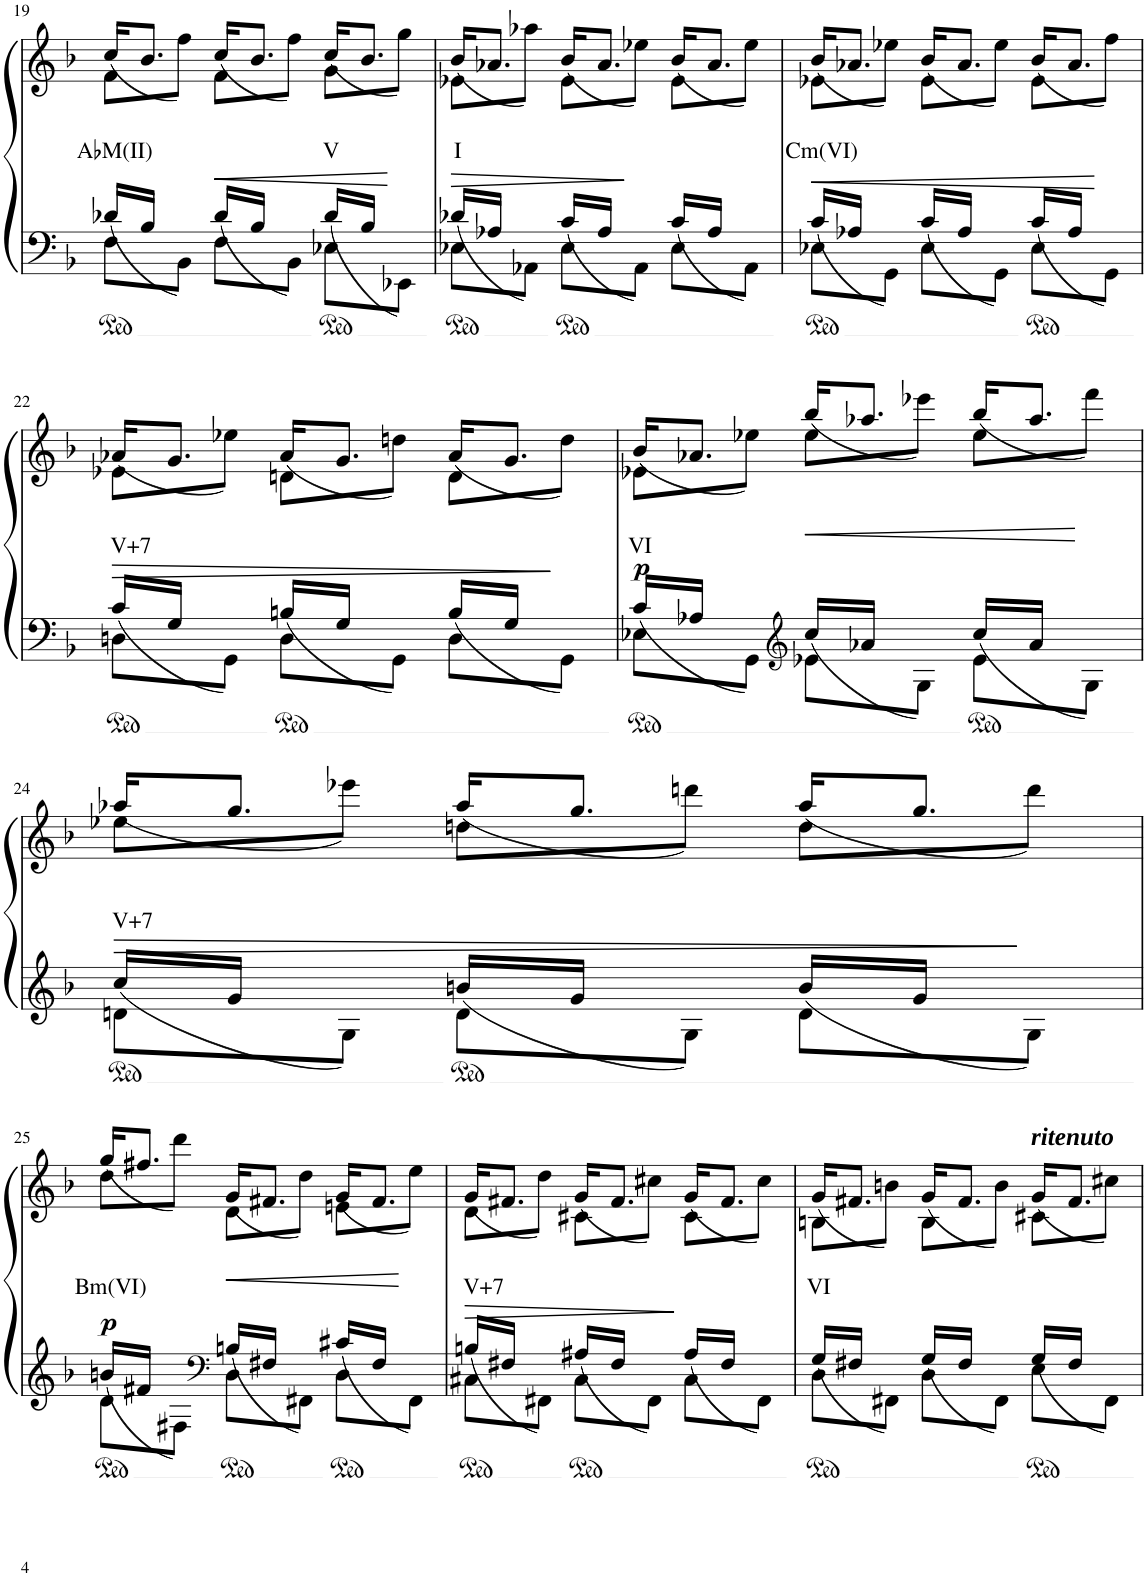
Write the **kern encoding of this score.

**kern	**kern	**text	**dynam
*part1	*part1	*part1	*part1
*staff2	*staff1	*staff1	*staff1/2
*I"Piano	*	*	*
*I'Pno	*	*	*
!!LO:PB:g=z
*clefF4	*clefG2	*	*
*k[b-]	*k[b-]	*	*
*M3/4	*M3/4	*	*
=19	=19	=19	=19
*^	*^	*	*
!	!	!	!	!LO:LY:b	!
16d-X/LL	8F\L	(16cc/KL	8f\L	A♭M(II)	.
16B-/JJ	.	8.b-/J	.	.	.
8ryy	8BB-\J	.	8ff\J)	.	.
!	!	!	!	!	!LO:HP:b
16d-/LL	8F\L	(16cc/KL	8f\L	.	<
16B-/JJ	.	8.b-/J	.	.	.
8ryy	8BB-\J	.	8ff\J)	.	.
!	!	!	!	!LO:LY:b	!
16d-/LL	8E-X\L	(16cc/KL	8g\L	V	.
16B-/JJ	.	8.b-/J	.	.	.
8ryy	8EE-X\J	.	8gg\J)	.	[
=20	=20	=20	=20	=20	=20
!	!	!	!	!LO:LY:b	!LO:HP:b
16d-X/LL	8E-X\L	(16b-/KL	8e-X\L	I	>
16A-X/JJ	.	8.a-X/J	.	.	.
8ryy	8AA-X\J	.	8aa-X\J)	.	.
16c/LL	8E-\L	(16b-/KL	8e-\L	.	.
16A-/JJ	.	8.a-/J	.	.	.
8ryy	8AA-\J	.	8ee-X\J)	.	]
16c/LL	8E-\L	(16b-/KL	8e-\L	.	.
16A-/JJ	.	8.a-/J	.	.	.
8ryy	8AA-\J	.	8ee-\J)	.	.
=21	=21	=21	=21	=21	=21
!	!	!	!	!LO:LY:b	!LO:HP:b
16c/LL	8E-X\L	(16b-/KL	8e-X\L	Cm(VI)	<
16A-X/JJ	.	8.a-X/J	.	.	.
8ryy	8GG\J	.	8ee-X\J)	.	.
16c/LL	8E-\L	(16b-/KL	8e-\L	.	.
16A-/JJ	.	8.a-/J	.	.	.
8ryy	8GG\J	.	8ee-\J)	.	.
16c/LL	8E-\L	(16b-/KL	8e-\L	.	.
16A-/JJ	.	8.a-/J	.	.	.
8ryy	8GG\J	.	8ff\J)	.	[
!!LO:LB:g=z	!!
=22	=22	=22	=22	=22	=22
!	!	!	!	!LO:LY:b	!LO:HP:b
16c/LL	8Dn\L	(16a-X/KL	8e-X\L	V+7	>
16G/JJ	.	8.g/J	.	.	.
8ryy	8GG\J	.	8ee-X\J)	.	.
16Bn/LL	8D\L	(16a-/KL	8dn\L	.	.
16G/JJ	.	8.g/J	.	.	.
8ryy	8GG\J	.	8ddn\J)	.	.
16B/LL	8D\L	(16a-/KL	8d\L	.	.
16G/JJ	.	8.g/J	.	.	.
8ryy	8GG\J	.	8dd\J)	.	]
=23	=23	=23	=23	=23	=23
!	!	!	!	!LO:LY:b	!LO:DY:b
16c/LL	8E-X\L	(16b-/KL	8e-X\L	VI	p
16A-X/JJ	.	8.a-X/J	.	.	.
8ryy	8GG\J	.	8ee-X\J)	.	.
*clefG2	*	*	*	*	*
!	!	!	!	!	!LO:HP:b
16cc/LL	8e-X\L	(16bb-/KL	8ee-\L	.	<
16a-X/JJ	.	8.aa-X/J	.	.	.
8ryy	8G\J	.	8eee-X\J)	.	.
16cc/LL	8e-\L	(16bb-/KL	8ee-\L	.	.
16a-/JJ	.	8.aa-/J	.	.	.
8ryy	8G\J	.	8fff\J)	.	[
!!LO:LB:g=z	!!
=24	=24	=24	=24	=24	=24
!	!	!	!	!LO:LY:b	!LO:HP:b
16cc/LL	8dn\L	(16aa-X/KL	8ee-X\L	V+7	>
16g/JJ	.	8.gg/J	.	.	.
8ryy	8G\J	.	8eee-X\J)	.	.
16bn/LL	8d\L	(16aa-/KL	8ddn\L	.	.
16g/JJ	.	8.gg/J	.	.	.
8ryy	8G\J	.	8dddn\J)	.	.
16b/LL	8d\L	(16aa-/KL	8dd\L	.	.
16g/JJ	.	8.gg/J	.	.	.
8ryy	8G\J	.	8ddd\J)	.	]
!!LO:LB:g=z	!!
=25	=25	=25	=25	=25	=25
!	!	!	!	!LO:LY:b	!LO:DY:b
16bn/LL	8d\L	(16gg/KL	8dd\L	Bm(VI)	p
16f#X/JJ	.	8.ff#X/J	.	.	.
8ryy	8F#X\J	.	8ddd\J)	.	.
*clefF4	*	*	*	*	*
!	!	!	!	!	!LO:HP:b
16Bn/LL	8D\L	(16g/KL	8d\L	.	<
16F#X/JJ	.	8.f#X/J	.	.	.
8ryy	8FF#X\J	.	8dd\J)	.	.
16c#X/LL	8D\L	(16g/KL	8en\L	.	.
16F#/JJ	.	8.f#/J	.	.	.
8ryy	8FF#\J	.	8ee\J)	.	[
=26	=26	=26	=26	=26	=26
!	!	!	!	!LO:LY:b	!LO:HP:b
16Bn/LL	8C#X\L	(16g/KL	8d\L	V+7	>
16F#X/JJ	.	8.f#X/J	.	.	.
8ryy	8FF#X\J	.	8dd\J)	.	.
16A#X/LL	8C#\L	(16g/KL	8c#X\L	.	.
16F#/JJ	.	8.f#/J	.	.	.
8ryy	8FF#\J	.	8cc#X\J)	.	.
16A#/LL	8C#\L	(16g/KL	8c#\L	.	]
16F#/JJ	.	8.f#/J	.	.	.
8ryy	8FF#\J	.	8cc#\J)	.	.
=27	=27	=27	=27	=27	=27
!	!	!	!	!LO:LY:b	!
16G/LL	8D\L	(16g/KL	8Bn\L	VI	.
16F#X/JJ	.	8.f#X/J	.	.	.
8ryy	8FF#X\J	.	8bn\J)	.	.
16G/LL	8D\L	(16g/KL	8B\L	.	.
16F#/JJ	.	8.f#/J	.	.	.
8ryy	8FF#\J	.	8b\J)	.	.
!	!	!LO:TX:a:Bi:t=ritenuto	!	!	!
16G/LL	8E\L	(16g/KL	8c#X\L	.	.
16F#/JJ	.	8.f#/J	.	.	.
8ryy	8FF#\J	.	8cc#X\J)	.	.
*v	*v	*	*	*	*
*	*v	*v	*	*
=	=	=	=
*-	*-	*-	*-
